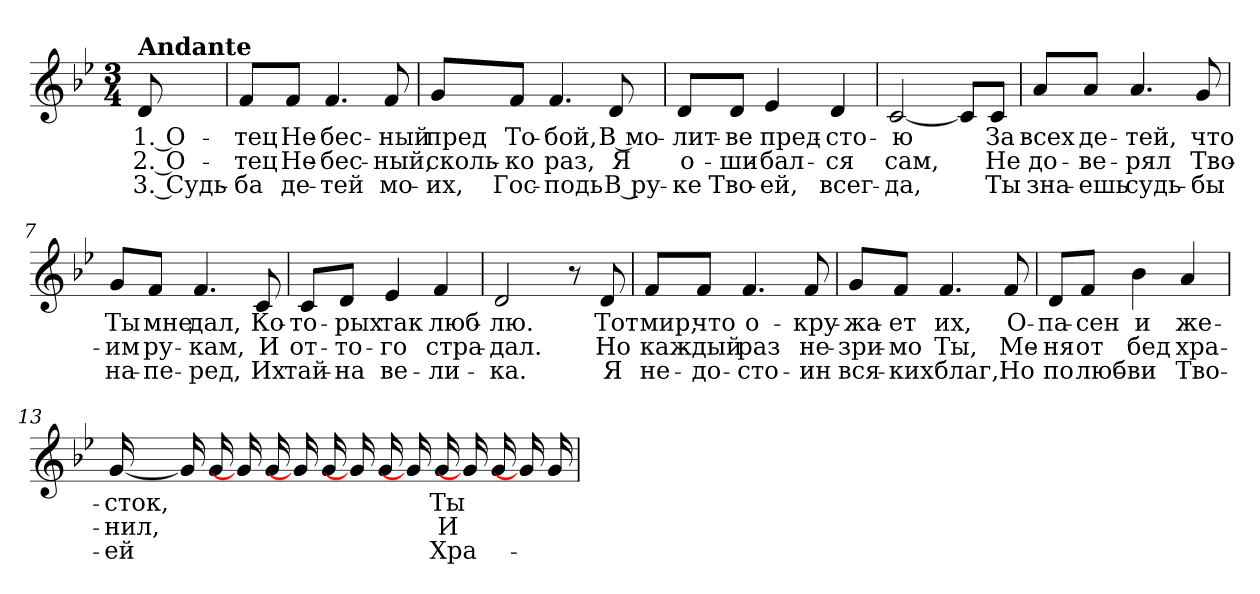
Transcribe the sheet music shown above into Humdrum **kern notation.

**kern	**text	**text	**text
*part1	*part1	*part1	*part1
*staff1	*staff1	*staff1	*staff1
!!LO:PB:g=z
*clefG2	*	*	*
*k[b-e-]	*	*	*
*B-:	*	*	*
*M3/4	*	*	*
*MM80	*	*	*
=1	=1	=1	=1
!LO:TX:a:B:t=Andante	!	!	!
!	!LO:LY:b:color=#000000	!LO:LY:b:color=#000000	!LO:LY:b:color=#000000
8di/	1. О-	2. О-	3. Судь-
=2	=2	=2	=2
!	!LO:LY:b:color=#000000	!LO:LY:b:color=#000000	!LO:LY:b:color=#000000
8fi/L	-тец	-тец	-ба
!	!LO:LY:b:color=#000000	!LO:LY:b:color=#000000	!LO:LY:b:color=#000000
8fi/J	Не-	Не-	де-
!	!LO:LY:b:color=#000000	!LO:LY:b:color=#000000	!LO:LY:b:color=#000000
4.fi/	-бес-	-бес-	-тей
!	!LO:LY:b:color=#000000	!LO:LY:b:color=#000000	!LO:LY:b:color=#000000
8fi/	-ный	-ный,	мо-
=3	=3	=3	=3
!	!LO:LY:b:color=#000000	!LO:LY:b:color=#000000	!LO:LY:b:color=#000000
8gi/L	пред	сколь-	-их,
!	!LO:LY:b:color=#000000	!LO:LY:b:color=#000000	!LO:LY:b:color=#000000
8fi/J	То-	-ко	Гос-
!	!LO:LY:b:color=#000000	!LO:LY:b:color=#000000	!LO:LY:b:color=#000000
4.fi/	-бой,	раз,	-подь
!	!LO:LY:b:color=#000000	!LO:LY:b:color=#000000	!LO:LY:b:color=#000000
8di/	В мо-	Я	В ру-
=4	=4	=4	=4
!	!LO:LY:b:color=#000000	!LO:LY:b:color=#000000	!LO:LY:b:color=#000000
8di/L	-лит-	о-	-ке
!	!LO:LY:b:color=#000000	!LO:LY:b:color=#000000	!LO:LY:b:color=#000000
8di/J	-ве	-ши-	Тво-
!	!LO:LY:b:color=#000000	!LO:LY:b:color=#000000	!LO:LY:b:color=#000000
4e-i/	пред-	-бал-	-ей,
!	!LO:LY:b:color=#000000	!LO:LY:b:color=#000000	!LO:LY:b:color=#000000
4di/	-сто-	-ся	всег-
=5	=5	=5	=5
!	!LO:LY:b:color=#000000	!LO:LY:b:color=#000000	!LO:LY:b:color=#000000
[<2ci/	-ю	сам,	-да,
8ci/L]	.	.	.
!	!LO:LY:b:color=#000000	!LO:LY:b:color=#000000	!LO:LY:b:color=#000000
8ci/J	За	Не	Ты
!!LO:LB:g=z
=6	=6	=6	=6
!	!LO:LY:b:color=#000000	!LO:LY:b:color=#000000	!LO:LY:b:color=#000000
8ai/L	всех	до-	зна-
!	!LO:LY:b:color=#000000	!LO:LY:b:color=#000000	!LO:LY:b:color=#000000
8ai/J	де-	-ве-	-ешь
!	!LO:LY:b:color=#000000	!LO:LY:b:color=#000000	!LO:LY:b:color=#000000
4.ai/	-тей,	-рял	судь-
!	!LO:LY:b:color=#000000	!LO:LY:b:color=#000000	!LO:LY:b:color=#000000
8gi/	что	Тво-	-бы
=7	=7	=7	=7
!	!LO:LY:b:color=#000000	!LO:LY:b:color=#000000	!LO:LY:b:color=#000000
8gi/L	Ты	-им	на-
!	!LO:LY:b:color=#000000	!LO:LY:b:color=#000000	!LO:LY:b:color=#000000
8fi/J	мне	ру-	-пе-
!	!LO:LY:b:color=#000000	!LO:LY:b:color=#000000	!LO:LY:b:color=#000000
4.fi/	дал,	-кам,	-ред,
!	!LO:LY:b:color=#000000	!LO:LY:b:color=#000000	!LO:LY:b:color=#000000
8ci/	Ко-	И	Их
=8	=8	=8	=8
!	!LO:LY:b:color=#000000	!LO:LY:b:color=#000000	!LO:LY:b:color=#000000
8ci/L	-то-	от-	тай-
!	!LO:LY:b:color=#000000	!LO:LY:b:color=#000000	!LO:LY:b:color=#000000
8di/J	-рых	-то-	-на
!	!LO:LY:b:color=#000000	!LO:LY:b:color=#000000	!LO:LY:b:color=#000000
4e-i/	так	-го	ве-
!	!LO:LY:b:color=#000000	!LO:LY:b:color=#000000	!LO:LY:b:color=#000000
4fi/	люб-	стра-	-ли-
=9	=9	=9	=9
!	!LO:LY:b:color=#000000	!LO:LY:b:color=#000000	!LO:LY:b:color=#000000
2di/	-лю.	-дал.	-ка.
8r	.	.	.
!	!LO:LY:b:color=#000000	!LO:LY:b:color=#000000	!LO:LY:b:color=#000000
8di/	Тот	Но	Я
=10	=10	=10	=10
!	!LO:LY:b:color=#000000	!LO:LY:b:color=#000000	!LO:LY:b:color=#000000
8fi/L	мир,	каж-	не-
!	!LO:LY:b:color=#000000	!LO:LY:b:color=#000000	!LO:LY:b:color=#000000
8fi/J	что	-дый	-до-
!	!LO:LY:b:color=#000000	!LO:LY:b:color=#000000	!LO:LY:b:color=#000000
4.fi/	о-	раз	-сто-
!	!LO:LY:b:color=#000000	!LO:LY:b:color=#000000	!LO:LY:b:color=#000000
8fi/	-кру-	не-	-ин
!!LO:LB:g=z
=11	=11	=11	=11
!	!LO:LY:b:color=#000000	!LO:LY:b:color=#000000	!LO:LY:b:color=#000000
8gi/L	-жа-	-зри-	вся-
!	!LO:LY:b:color=#000000	!LO:LY:b:color=#000000	!LO:LY:b:color=#000000
8fi/J	-ет	-мо	-ких
!	!LO:LY:b:color=#000000	!LO:LY:b:color=#000000	!LO:LY:b:color=#000000
4.fi/	их,	Ты,	благ,
!	!LO:LY:b:color=#000000	!LO:LY:b:color=#000000	!LO:LY:b:color=#000000
8fi/	О-	Ме-	Но
=12	=12	=12	=12
!	!LO:LY:b:color=#000000	!LO:LY:b:color=#000000	!LO:LY:b:color=#000000
8di/L	-па-	-ня	по
!	!LO:LY:b:color=#000000	!LO:LY:b:color=#000000	!LO:LY:b:color=#000000
8fi/J	-сен	от	люб-
!	!LO:LY:b:color=#000000	!LO:LY:b:color=#000000	!LO:LY:b:color=#000000
4b-i\	и	бед	-ви
!	!LO:LY:b:color=#000000	!LO:LY:b:color=#000000	!LO:LY:b:color=#000000
4ai/	же-	хра-	Тво-
=13	=13	=13	=13
!	!LO:LY:b:color=#000000	!LO:LY:b:color=#000000	!LO:LY:b:color=#000000
*tremolo	*	*	*
[<16giLL	-сток,	-нил,	-ей
16gi/]	.	.	.
16gi	.	.	.
16gi/]	.	.	.
16gi	.	.	.
16gi/]	.	.	.
16gi	.	.	.
16gi/]	.	.	.
16gi	.	.	.
16gi/]	.	.	.
!	!LO:LY:b:color=#000000	!LO:LY:b:color=#000000	!LO:LY:b:color=#000000
16gi	Ты	И	Хра-
16gi/]	.	.	.
16gi	.	.	.
16gi/]	.	.	.
16gi	.	.	.
.	.	.	.
=	=	=	=
*-	*-	*-	*-
